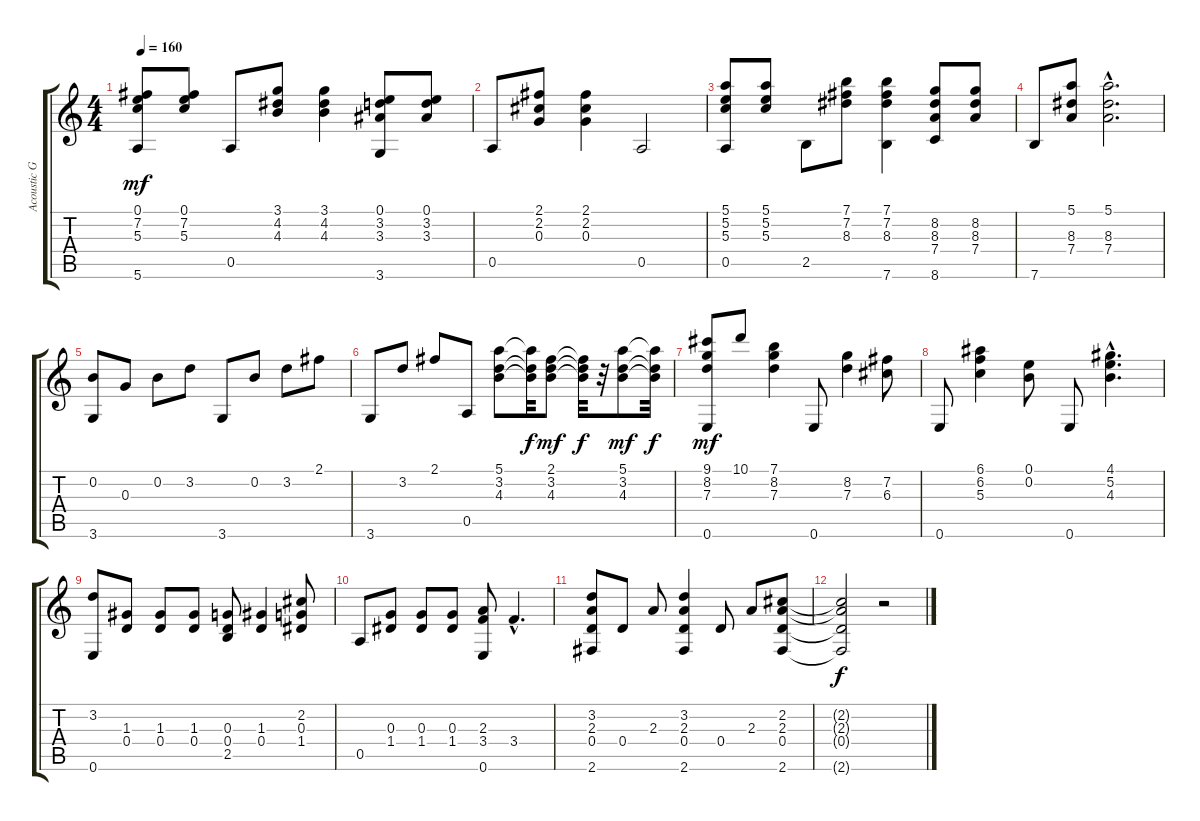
\track ("Acoustic Guitar" "Acoustic G") {instrument acousticguitarnylon}
\staff {score tabs}
\tuning (E4 B3 G3 D3 A2 E2) {hide}
\ts (4 4)
\tempo 160
\clef g2
\ks c
(0.1 7.2 5.3 5.6).8{dy mf} (0.1 7.2 5.3).8 0.5.8 (3.1 4.2 4.3).8 (3.1 4.2 4.3).4 (0.1 3.2 3.3 3.6).8 (0.1 3.2 3.3).8 |
0.5.8 (2.1 2.2 0.3).8 (2.1 2.2 0.3).4 0.5.2 |
(5.1 5.2 5.3 0.5).8 (5.1 5.2 5.3).8 2.5.8 (7.1 7.2 8.3).8 (7.1 7.2 8.3 7.6).4 (8.2 8.3 7.4 8.6).8 (8.2 8.3 7.4).8 |
7.6.8 (5.1 8.3 7.4).8 (5.1{hac} 8.3{hac} 7.4{hac}).2{d} |
(0.2 3.6).8 0.3.8 0.2.8 3.2.8 3.6.8 0.2.8 3.2.8 2.1.8 |
3.6.8 3.2.8 2.1.8 0.5.8 (5.1 3.2 4.3).8 (5.1{t} 3.2{t} 4.3{t}).32{dy f} (2.1 3.2 4.3).8{dy mf} (2.1{t} 3.2{t} 4.3{t}).32{dy f} r.32 (5.1 3.2 4.3).8{dy mf} (5.1{t} 3.2{t} 4.3{t}).32{dy f} |
(9.1 8.2 7.3 0.6).8{dy mf} 10.1.8 (7.1 8.2 7.3).4 0.6.8 (8.2 7.3).4 (7.2 6.3).8 |
0.6.8 (6.1 6.2 5.3).4 (0.1 0.2).8 0.6.8 (4.1{hac} 5.2{hac} 4.3{hac}).4{d} |
(3.2 0.6).8 (1.3 0.4).8 (1.3 0.4).8 (1.3 0.4).8 (0.3 0.4 2.5).8 (1.3 0.4).4 (2.2 0.3 1.4).8 |
0.5.8 (0.3 1.4).8 (0.3 1.4).8 (0.3 1.4).8 (2.3 3.4 0.6).8 3.4{hac}.4{d} |
(3.2 2.3 0.4 2.6).8 0.4.8 2.3.8 (3.2 2.3 0.4 2.6).4 0.4.8 2.3.8 (2.2 2.3 0.4 2.6).8 |
(2.2{t} 2.3{t} 0.4{t} 2.6{t}).2{dy f} r.2
